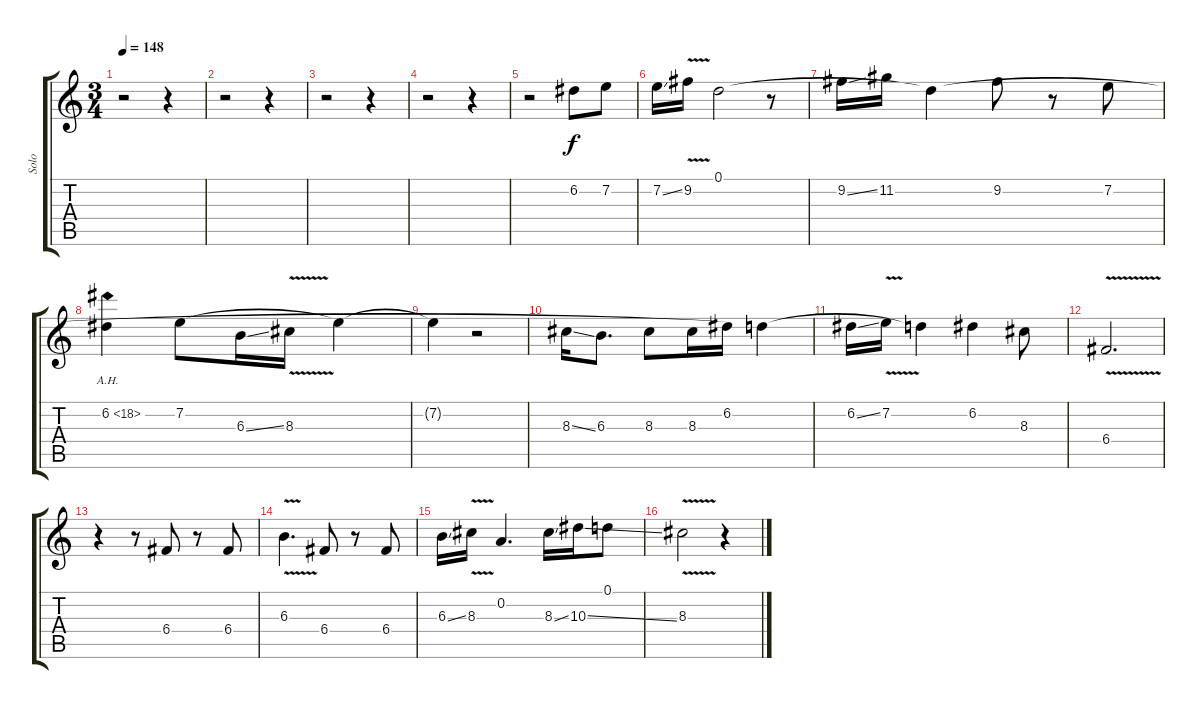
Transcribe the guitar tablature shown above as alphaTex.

\track ("Solo" "Solo") {instrument overdrivenguitar}
\staff {score tabs}
\tuning (D4 A3 F3 C3 G2 C2) {hide}
\ts (3 4)
\tempo 148
\clef g2
\ks c
r.2{dy f} r.4 |
r.2 r.4 |
r.2 r.4 |
r.2 r.4 |
r.2 6.2.8 7.2.8 |
7.2{ss}.16 9.2{v}.16 0.1.2 r.8 |
9.2{ss}.16 11.2.16 0.1{t}.4 9.2.8 r.8 7.2.8 |
6.2{ah 12}.4 7.2.8 6.3{ss}.16 8.3{v}.16 7.2{t}.4 |
7.2{t}.4 r.2 |
8.3{ss}.16 6.3.8{d} 8.3.8 8.3.16 6.2.16 0.1{t}.4 |
6.2{ss}.16 7.2{v}.16 0.1{t}.4 6.2.4 8.3.8 |
6.4{v}.2{d} |
r.4 r.8 6.4.8 r.8 6.4.8 |
6.3{v}.4{d} 6.4.8 r.8 6.4.8 |
6.3{ss}.16 8.3{v}.16 0.2.4{d} 8.3{ss}.16 10.3{ss}.16 0.1.8 |
8.3{v}.2 r.4
